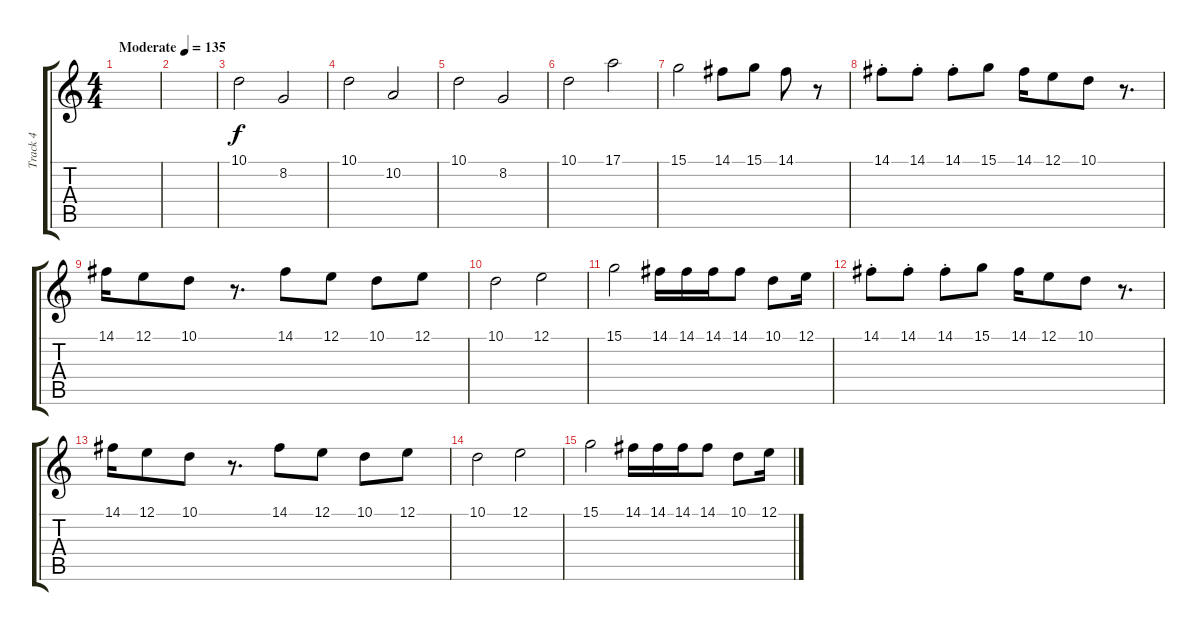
\track ("Track 4" "Track 4") {instrument trumpet}
\staff {score tabs}
\tuning (E4 B3 G3 D3 A2 E2) {hide}
\ts (4 4)
\tempo (135 "Moderate")
\clef g2
\ks c
|
|
10.1.2 8.2.2 |
10.1.2 10.2.2 |
10.1.2 8.2.2 |
10.1.2 17.1.2 |
15.1.2 14.1.8 15.1.8 14.1.8 r.8 |
14.1{st}.8 14.1{st}.8 14.1{st}.8 15.1.8 14.1.16 12.1.8 10.1.8 r.8{d} |
14.1.16 12.1.8 10.1.8 r.8{d} 14.1.8 12.1.8 10.1.8 12.1.8 |
10.1.2 12.1.2 |
15.1.2 14.1.16 14.1.16 14.1.16 14.1.8 10.1.8 12.1.16 |
14.1{st}.8 14.1{st}.8 14.1{st}.8 15.1.8 14.1.16 12.1.8 10.1.8 r.8{d} |
14.1.16 12.1.8 10.1.8 r.8{d} 14.1.8 12.1.8 10.1.8 12.1.8 |
10.1.2 12.1.2 |
15.1.2 14.1.16 14.1.16 14.1.16 14.1.8 10.1.8 12.1.16
